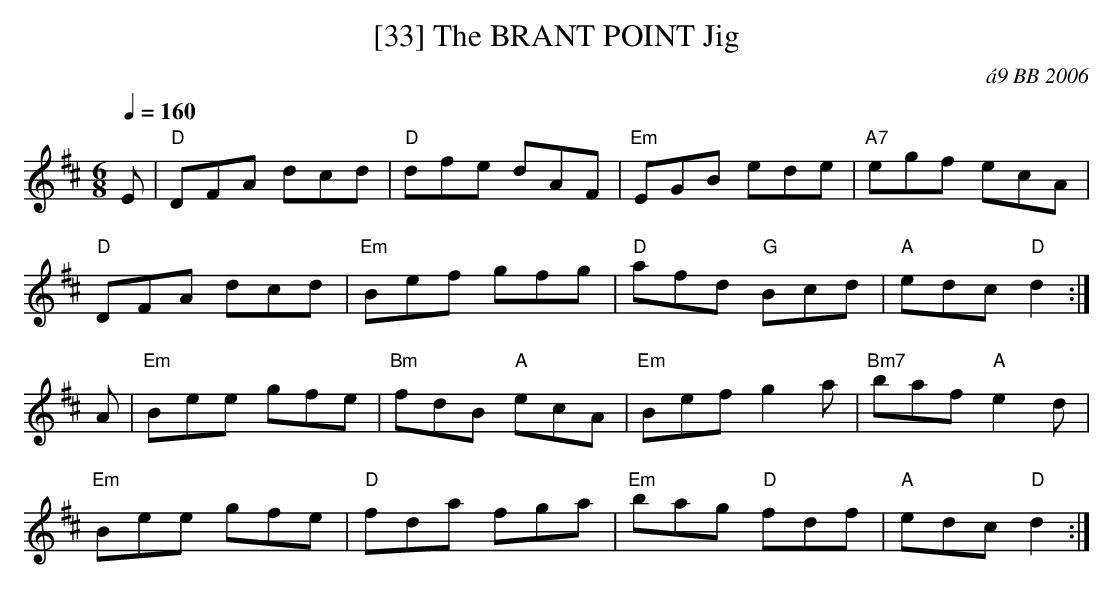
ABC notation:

X:1
T:[33] The BRANT POINT Jig
C:\'a9 BB 2006
L:1/8
M:6/8
Q:1/4=160
K:D
E|"D"DFA dcd|"D"dfe dAF|"Em"EGB ede|"A7"egf ecA|
"D"DFA dcd|"Em"Bef gfg|"D"afd "G"Bcd|"A"edc "D"d2 :|
A|"Em"Bee gfe|"Bm"fdB "A"ecA|"Em"Bef g2a|"Bm7"baf "A"e2d|
"Em"Bee gfe|"D"fda fga|"Em"bag "D"fdf|"A"edc "D"d2 :|
